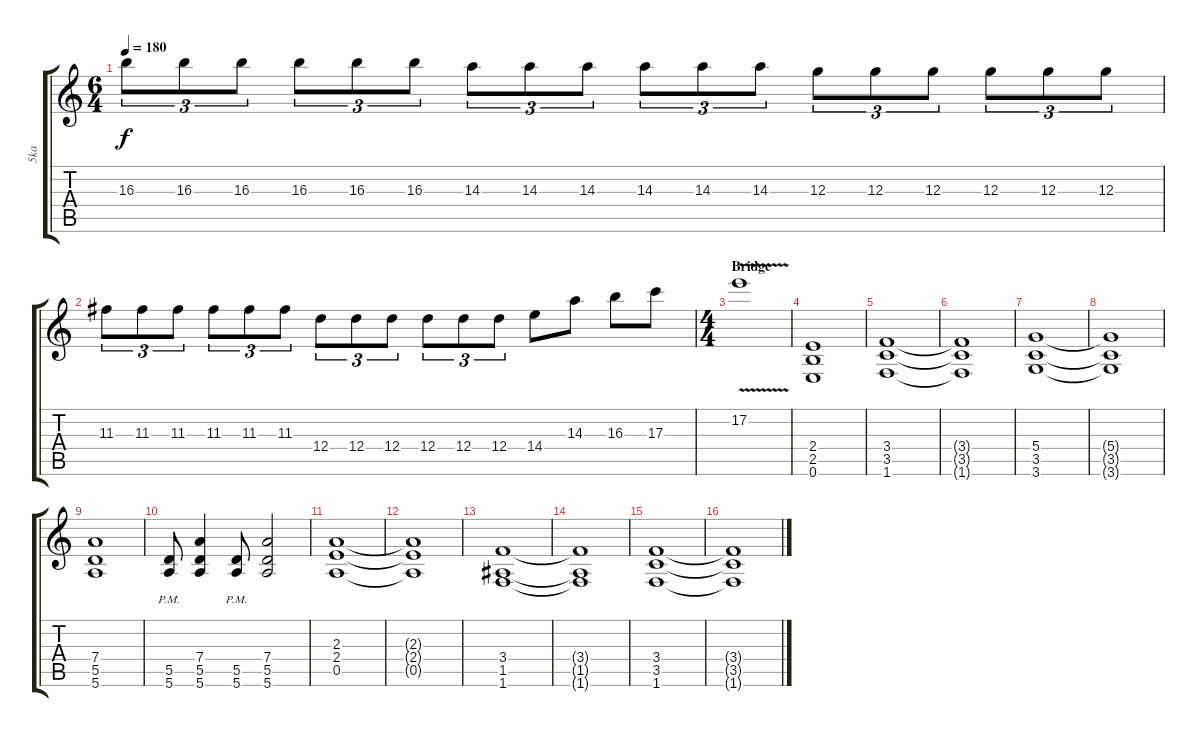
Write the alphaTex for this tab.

\track ("5ka" "5ka") {instrument distortionguitar}
\staff {score tabs}
\tuning (E4 B3 G3 D3 A2 E2) {hide}
\ts (6 4)
\tempo 180
\clef g2
\ks c
16.3.8{tu (3 2) dy f} 16.3.8{tu (3 2)} 16.3.8{tu (3 2)} 16.3.8{tu (3 2)} 16.3.8{tu (3 2)} 16.3.8{tu (3 2)} 14.3.8{tu (3 2)} 14.3.8{tu (3 2)} 14.3.8{tu (3 2)} 14.3.8{tu (3 2)} 14.3.8{tu (3 2)} 14.3.8{tu (3 2)} 12.3.8{tu (3 2)} 12.3.8{tu (3 2)} 12.3.8{tu (3 2)} 12.3.8{tu (3 2)} 12.3.8{tu (3 2)} 12.3.8{tu (3 2)} |
11.3.8{tu (3 2)} 11.3.8{tu (3 2)} 11.3.8{tu (3 2)} 11.3.8{tu (3 2)} 11.3.8{tu (3 2)} 11.3.8{tu (3 2)} 12.4.8{tu (3 2)} 12.4.8{tu (3 2)} 12.4.8{tu (3 2)} 12.4.8{tu (3 2)} 12.4.8{tu (3 2)} 12.4.8{tu (3 2)} 14.4.8 14.3.8 16.3.8 17.3.8 |
\ts (4 4)
\section ("" "Bridge")
17.2{v}.1 |
(2.4 2.5 0.6).1 |
(3.4 3.5 1.6).1 |
(3.4{t} 3.5{t} 1.6{t}).1 |
(5.4 3.5 3.6).1 |
(5.4{t} 3.5{t} 3.6{t}).1 |
(7.4 5.5 5.6).1 |
(5.5{pm} 5.6{pm}).8 (7.4 5.5 5.6).4 (5.5{pm} 5.6{pm}).8 (7.4 5.5 5.6).2 |
(2.3 2.4 0.5).1 |
(2.3{t} 2.4{t} 0.5{t}).1 |
(3.4 1.5 1.6).1 |
(3.4{t} 1.5{t} 1.6{t}).1 |
(3.4 3.5 1.6).1 |
(3.4{t} 3.5{t} 1.6{t}).1
